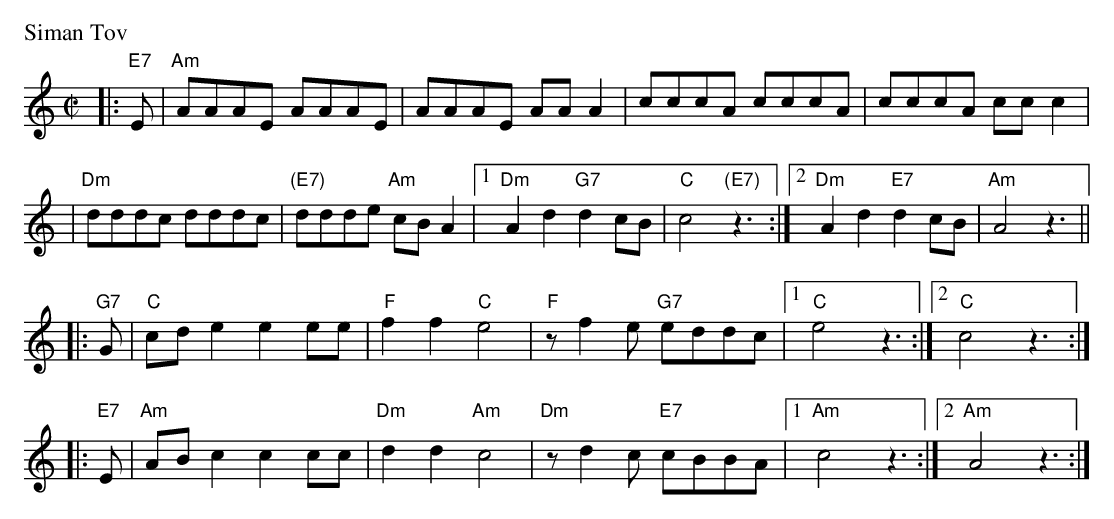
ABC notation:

X:1
P: Siman Tov
M: C|
L: 1/8
K: Am
|: "E7"E \
| "Am"AAAE AAAE | AAAE AAA2 | cccA cccA | cccA ccc2 |
| "Dm"dddc dddc | "(E7)"ddde "Am"cBA2 |1 "Dm"A2d2 "G7"d2cB | "C"c4 "(E7)"z3:|2 "Dm"A2d2 "E7"d2cB | "Am"A4 z3||
|: "G7"G \
| "C"cde2 e2ee | "F"f2f2 "C"e4 | "F"zf2e "G7"eddc |1 "C"e4 z3:|2 "C"c4 z3:|
|: "E7"E \
| "Am"ABc2 c2cc | "Dm"d2d2 "Am"c4 | "Dm"zd2c "E7"cBBA |1 "Am"c4 z3:|2 "Am"A4 z3:|
